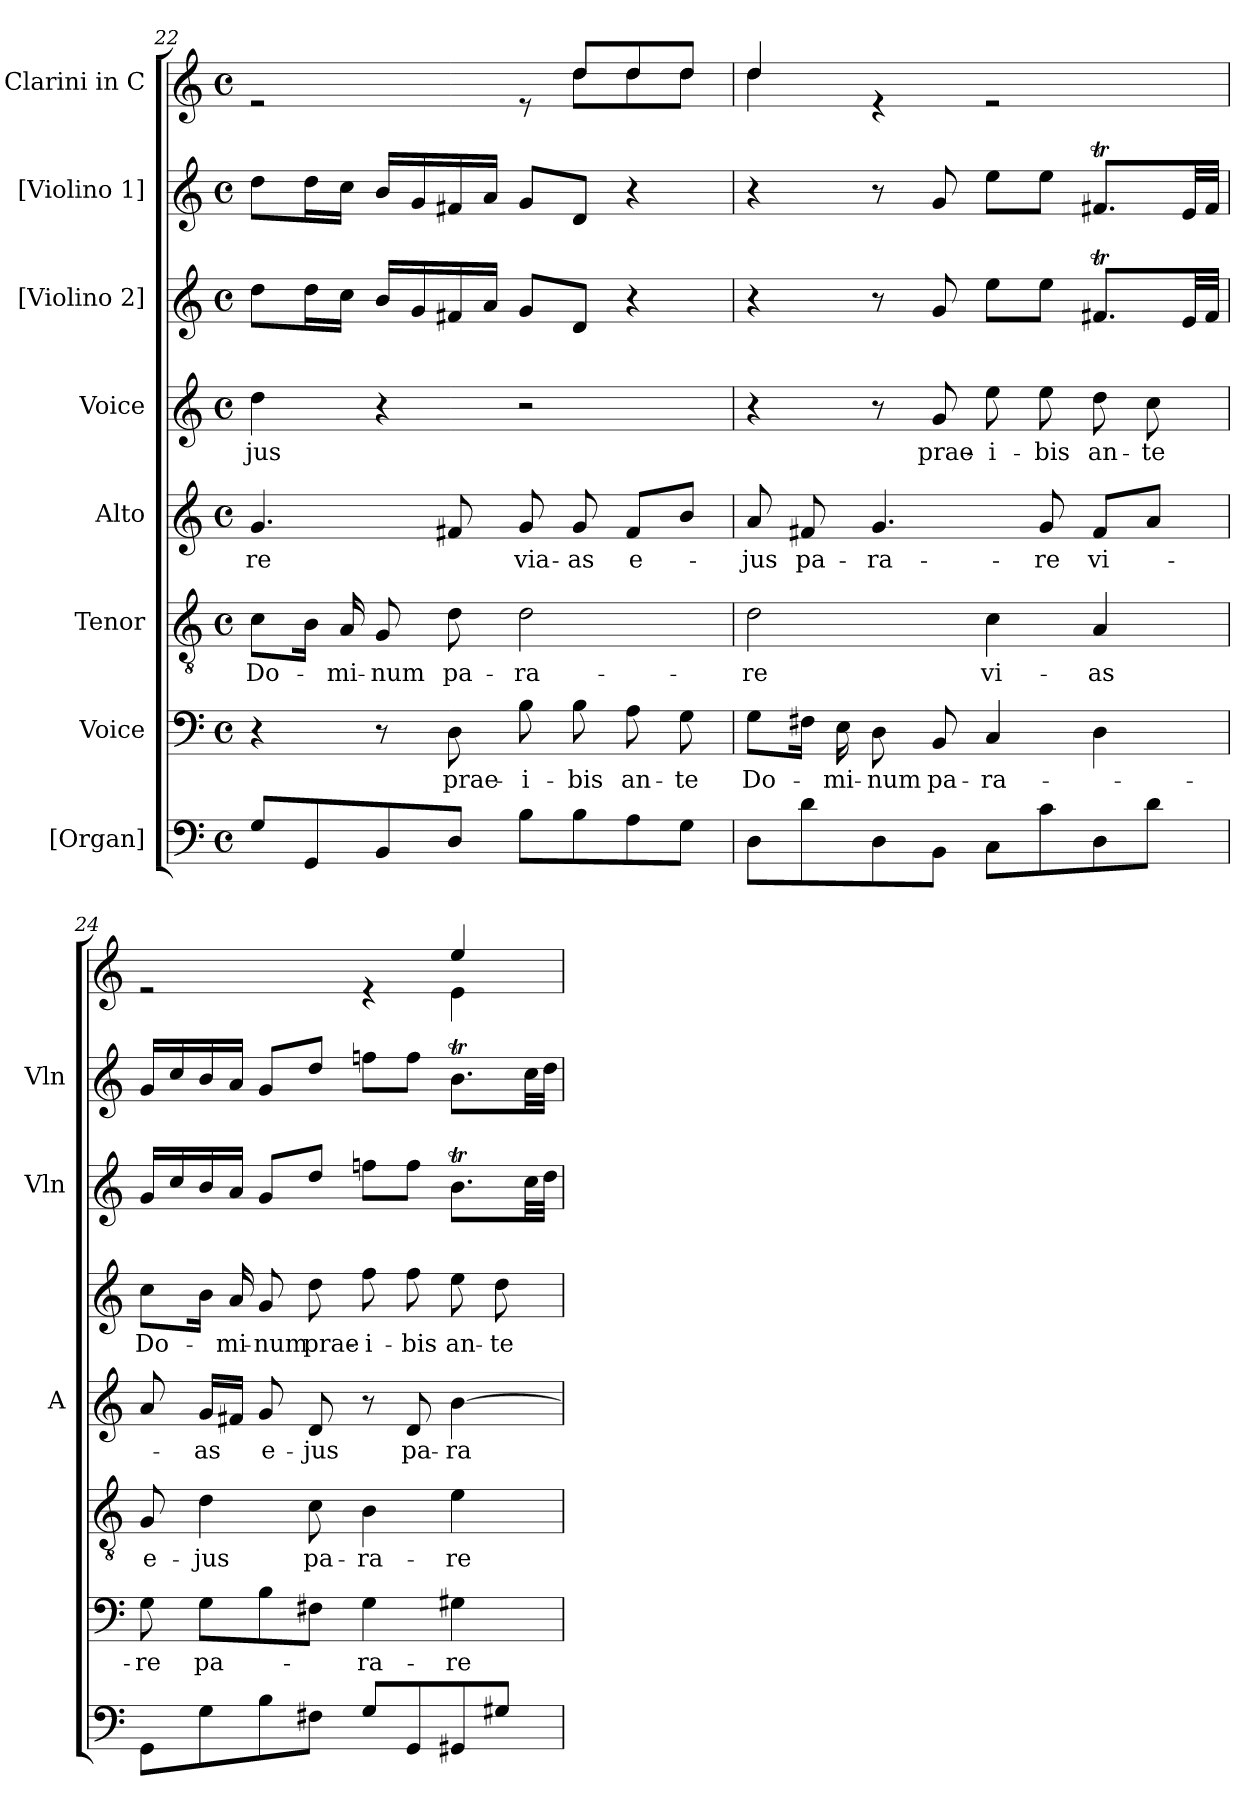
**kern	**kern	**text	**kern	**text	**kern	**text	**kern	**text	**kern	**kern	**kern
*part8	*part7	*part7	*part6	*part6	*part5	*part5	*part4	*part4	*part3	*part2	*part1
*staff8	*staff7	*staff7	*staff6	*staff6	*staff5	*staff5	*staff4	*staff4	*staff3	*staff2	*staff1
*I"[Organ]	*I"Voice	*	*I"Tenor	*	*I"Alto	*	*I"Voice	*	*I"[Violino 2]	*I"[Violino 1]	*I"Clarini in C
*	*	*	*	*	*I'A	*	*	*	*I'Vln	*I'Vln	*
!!LO:PB:g=z
*clefF4	*clefF4	*	*clefGv2	*	*clefG2	*	*clefG2	*	*clefG2	*clefG2	*clefG2
*k[]	*k[]	*	*k[]	*	*k[]	*	*k[]	*	*k[]	*k[]	*k[]
*M4/4	*M4/4	*	*M4/4	*	*M4/4	*	*M4/4	*	*M4/4	*M4/4	*M4/4
*met(c)	*met(c)	*	*met(c)	*	*met(c)	*	*met(c)	*	*met(c)	*met(c)	*met(c)
=22	=22	=22	=22	=22	=22	=22	=22	=22	=22	=22	=22
!	!	!	!	!LO:LY:b	!	!LO:LY:b	!	!LO:LY:b	!	!	!
*	*	*	*	*	*	*	*	*	*	*	*^
8G/L	4r	.	8c\L	Do-	4.g/	-re	4dd\	-jus	8dd\L	8dd\L	2re	8ryy
*	*	*	*	*	*	*	*	*	*	*	*v	*v
8GG/	.	.	16B\Jk	.	.	.	.	.	16dd\L	16dd\L	.
!	!	!	!	!LO:LY:b	!	!	!	!	!	!	!
.	.	.	16A/	-mi-	.	.	.	.	16cc\JJ	16cc\JJ	.
!	!	!	!	!LO:LY:b	!	!	!	!	!	!	!
8BB/	8r	.	8G/	-num	.	.	4r	.	16b/LL	16b/LL	.
.	.	.	.	.	.	.	.	.	16g/	16g/	.
!	!	!LO:LY:b	!	!LO:LY:b	!	!	!	!	!	!	!
8D/J	8D\	prae-	8d\	pa-	8f#X/	.	.	.	16f#X/	16f#X/	.
.	.	.	.	.	.	.	.	.	16a/JJ	16a/JJ	.
!	!	!LO:LY:b	!	!LO:LY:b	!	!LO:LY:b	!	!	!	!	!
8B\L	8B\	-i-	2d\	-ra-	8g/	via-	2r	.	8g/L	8g/L	8re
!	!	!LO:LY:b	!	!	!	!LO:LY:b	!	!	!	!	!
*	*	*	*	*	*	*	*	*	*	*	*^
8B\	8B\	-bis	.	.	8g/	-as	.	.	8d/J	8d/J	8dd/L	8dd\L
!	!	!LO:LY:b	!	!	!	!LO:LY:b	!	!	!	!	!	!
8A\	8A\	an-	.	.	8f#/L	e-	.	.	4r	4r	8dd/	8dd\
!	!	!LO:LY:b	!	!	!	!	!	!	!	!	!	!
8G\J	8G\	-te	.	.	8b/J	.	.	.	.	.	8dd/J	8dd\J
=23	=23	=23	=23	=23	=23	=23	=23	=23	=23	=23	=23	=23
!	!	!LO:LY:b	!	!LO:LY:b	!	!LO:LY:b	!	!	!	!	!	!
8D\L	8G\L	Do-	2d\	-re	8a/	-jus	4r	.	4r	4r	4dd/	4dd\
!	!	!	!	!	!	!LO:LY:b	!	!	!	!	!	!
8d\	16F#X\Jk	.	.	.	8f#X/	pa-	.	.	.	.	.	.
!	!	!LO:LY:b	!	!	!	!	!	!	!	!	!	!
.	16E\	-mi-	.	.	.	.	.	.	.	.	.	.
!	!	!LO:LY:b	!	!	!	!LO:LY:b	!	!	!	!	!	!
8D\	8D\	-num	.	.	4.g/	-ra-	8r	.	8r	8r	4re	2.ryy
!	!	!LO:LY:b	!	!	!	!	!	!LO:LY:b	!	!	!	!
8BB\J	8BB/	pa-	.	.	.	.	8g/	prae-	8g/	8g/	.	.
!	!	!LO:LY:b	!	!LO:LY:b	!	!	!	!LO:LY:b	!	!	!	!
8C\L	4C/	-ra-	4c\	vi-	.	.	8ee\	-i-	8ee\L	8ee\L	2re	.
!	!	!	!	!	!	!LO:LY:b	!	!LO:LY:b	!	!	!	!
8c\	.	.	.	.	8g/	-re	8ee\	-bis	8ee\J	8ee\J	.	.
!	!	!	!	!LO:LY:b	!	!LO:LY:b	!	!LO:LY:b	!	!	!	!
8D\	4D\	.	4A/	-as	8f#/L	vi-	8dd\	an-	8.f#Xt/L	8.f#Xt/L	.	.
!	!	!	!	!	!	!	!	!LO:LY:b	!	!	!	!
8d\J	.	.	.	.	8a/J	.	8cc\	-te	.	.	.	.
.	.	.	.	.	.	.	.	.	32e/LL	32e/LL	.	.
.	.	.	.	.	.	.	.	.	32f#/JJJ	32f#/JJJ	.	.
=24	=24	=24	=24	=24	=24	=24	=24	=24	=24	=24	=24	=24
!	!	!LO:LY:b	!	!LO:LY:b	!	!	!	!LO:LY:b	!	!	!	!
8GG\L	8G\	-re	8G/	e-	8a/	.	8cc\L	Do-	16g/LL	16g/LL	2re	2.ryy
.	.	.	.	.	.	.	.	.	16cc/	16cc/	.	.
!	!	!LO:LY:b	!	!LO:LY:b	!	!LO:LY:b	!	!	!	!	!	!
8G\	8G\L	pa-	4d\	-jus	16g/LL	-as	16b\Jk	.	16b/	16b/	.	.
!	!	!	!	!	!	!	!	!LO:LY:b	!	!	!	!
.	.	.	.	.	16f#X/JJ	.	16a/	-mi-	16a/JJ	16a/JJ	.	.
!	!	!	!	!	!	!LO:LY:b	!	!LO:LY:b	!	!	!	!
8B\	8B\	.	.	.	8g/	e-	8g/	-num	8g/L	8g/L	.	.
!	!	!	!	!LO:LY:b	!	!LO:LY:b	!	!LO:LY:b	!	!	!	!
8F#X\J	8F#X\J	.	8c\	pa-	8d/	-jus	8dd\	prae-	8dd/J	8dd/J	.	.
!	!	!LO:LY:b	!	!LO:LY:b	!	!	!	!LO:LY:b	!	!	!	!
8G/L	4G\	-ra-	4B\	-ra-	8r	.	8ff\	-i-	8ffn\L	8ffn\L	4re	.
!	!	!	!	!	!	!LO:LY:b	!	!LO:LY:b	!	!	!	!
8GG/	.	.	.	.	8d/	pa-	8ff\	-bis	8ff\J	8ff\J	.	.
!	!	!LO:LY:b	!	!LO:LY:b	!	!LO:LY:b	!	!LO:LY:b	!	!	!	!
8GG#X/	4G#X\	-re	4e\	-re	[4b\	-ra	8ee\	an-	8.bt\L	8.bt\L	4ee/	4e\
!	!	!	!	!	!	!	!	!LO:LY:b	!	!	!	!
8G#X/J	.	.	.	.	.	.	8dd\	-te	.	.	.	.
.	.	.	.	.	.	.	.	.	32cc\LL	32cc\LL	.	.
.	.	.	.	.	.	.	.	.	32dd\JJJ	32dd\JJJ	.	.
*	*	*	*	*	*	*	*	*	*	*	*v	*v
=	=	=	=	=	=	=	=	=	=	=	=
*-	*-	*-	*-	*-	*-	*-	*-	*-	*-	*-	*-
